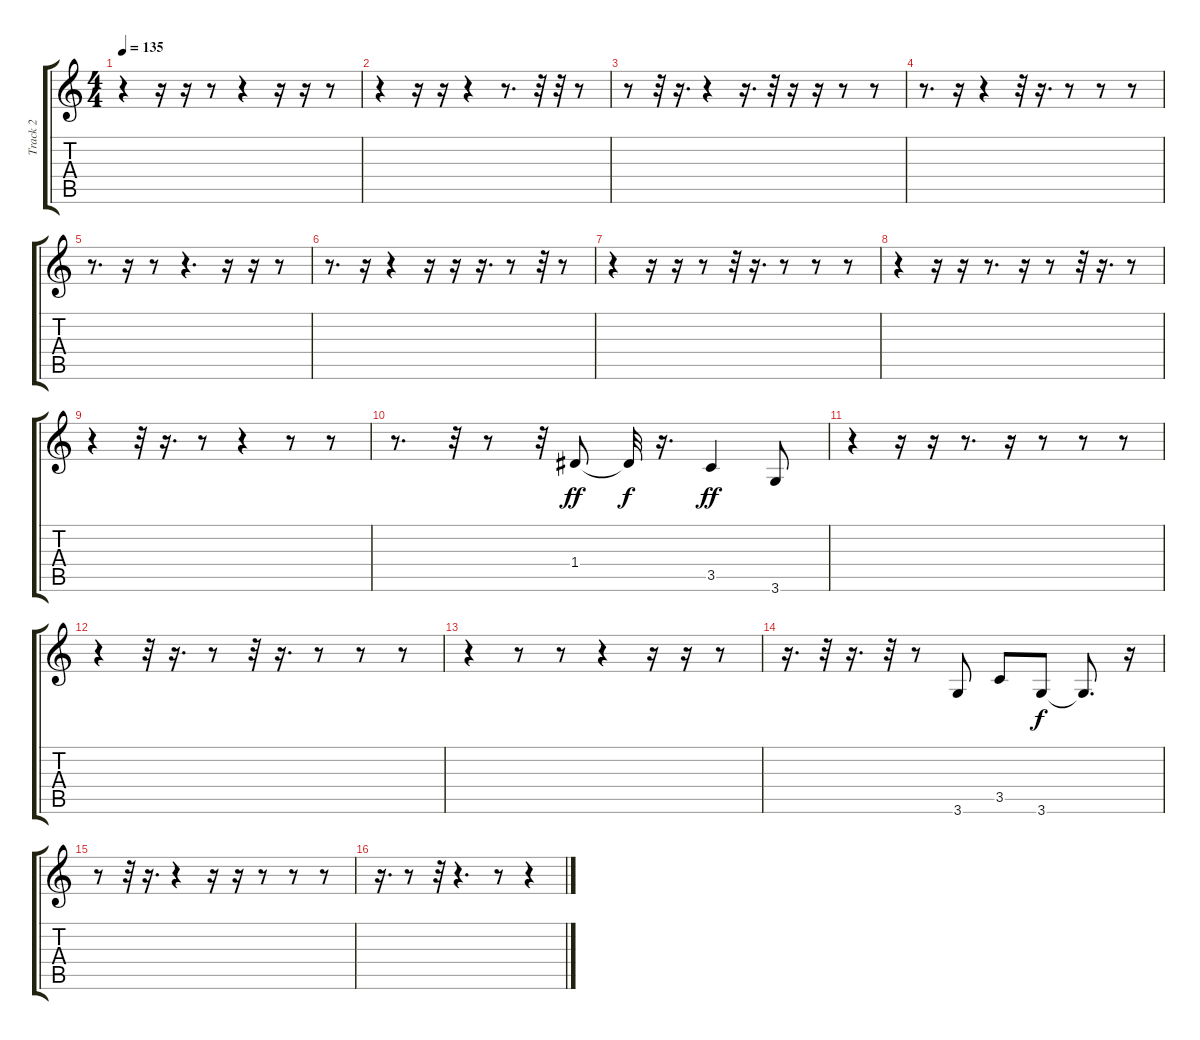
\track ("Track 2" "Track 2") {instrument fretlessbass}
\staff {score tabs}
\tuning (E4 B3 G3 D3 A2 E2) {hide}
\ts (4 4)
\tempo 135
\clef g2
\ks c
r.4{dy ff} r.16 r.16 r.8 r.4 r.16 r.16 r.8 |
r.4 r.16 r.16 r.4 r.8{d} r.32 r.32 r.8 |
r.8 r.32 r.16{d} r.4 r.16{d} r.32 r.16 r.16 r.8 r.8 |
r.8{d} r.16 r.4 r.32 r.16{d} r.8 r.8 r.8 |
r.8{d} r.16 r.8 r.4{d} r.16 r.16 r.8 |
r.8{d} r.16 r.4 r.16 r.16 r.16{d} r.8 r.32 r.8 |
r.4 r.16 r.16 r.8 r.32 r.16{d} r.8 r.8 r.8 |
r.4 r.16 r.16 r.8{d} r.16 r.8 r.32 r.16{d} r.8 |
r.4 r.32 r.16{d} r.8 r.4 r.8 r.8 |
r.8{d} r.32 r.8 r.32 1.4.8 1.4{t}.32{dy f} r.16{d} 3.5.4{dy ff} 3.6.8 |
r.4 r.16 r.16 r.8{d} r.16 r.8 r.8 r.8 |
r.4 r.32 r.16{d} r.8 r.32 r.16{d} r.8 r.8 r.8 |
r.4 r.8 r.8 r.4 r.16 r.16 r.8 |
r.16{d} r.32 r.16{d} r.32 r.8 3.6.8 3.5.8 3.6.8{dy f} 3.6{t}.8{d} r.16 |
r.8 r.32 r.16{d} r.4 r.16 r.16 r.8 r.8 r.8 |
r.16{d} r.8 r.32 r.4{d} r.8 r.4
